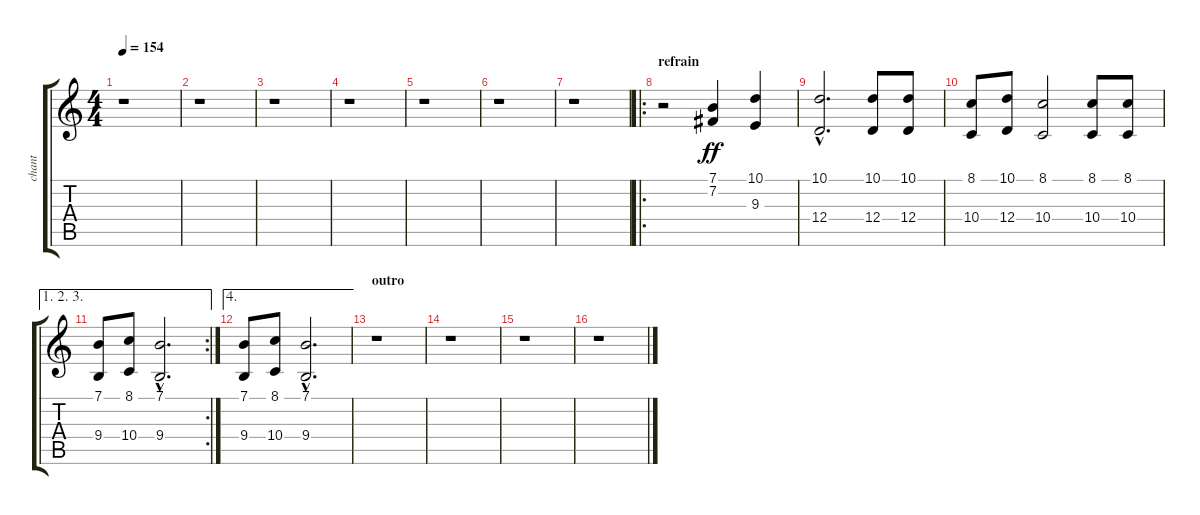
\track ("chant" "chant") {instrument choiraahs}
\staff {score tabs}
\tuning (E4 B3 G3 D3 A2 E2) {hide}
\ts (4 4)
\tempo 154
\clef g2
\ks c
r.1{dy ff} |
r.1 |
r.1 |
r.1 |
r.1 |
r.1 |
r.1 |
\ro
\section ("" "refrain")
r.2 (7.1 7.2).4 (10.1 9.3).4 |
(10.1{hac} 12.4{hac}).2{d} (10.1 12.4).8 (10.1 12.4).8 |
(8.1 10.4).8 (10.1 12.4).8 (8.1 10.4).2 (8.1 10.4).8 (8.1 10.4).8 |
\ae (1 2 3)
\rc 2
(7.1 9.4).8 (8.1 10.4).8 (7.1{hac} 9.4{hac}).2{d} |
\ae 4
(7.1 9.4).8 (8.1 10.4).8 (7.1{hac} 9.4{hac}).2{d} |
\section ("" "outro")
r.1 |
r.1 |
r.1 |
r.1
